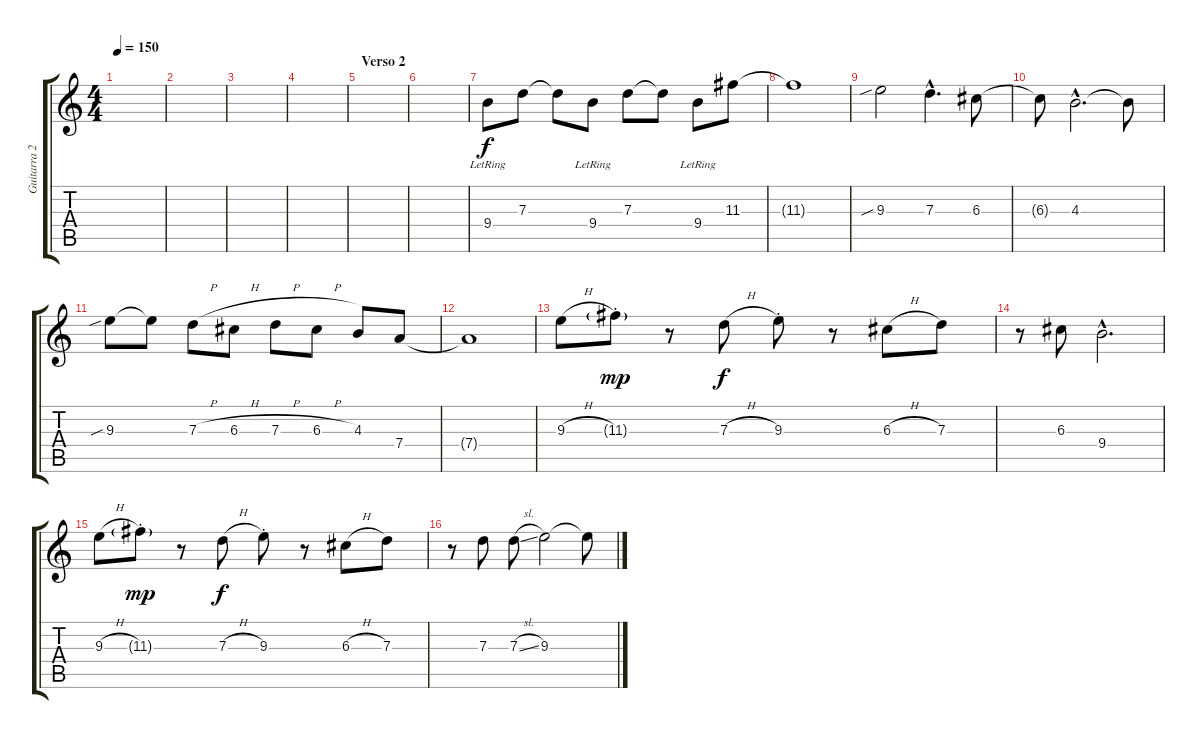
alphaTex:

\track ("Guitarra 2" "Guitarra 2") {instrument electricguitarjazz}
\staff {score tabs}
\tuning (E4 B3 G3 D3 A2 E2) {hide}
\ts (4 4)
\tempo 150
\clef g2
\ks c
|
|
|
|
\section ("" "Verso 2")
|
|
9.4{lr}.8 7.3.8 7.3{t}.8 9.4{lr}.8 7.3.8 7.3{t}.8 9.4{lr}.8 11.3.8 |
11.3{t}.1 |
9.3{sib}.2 7.3{hac}.4{d} 6.3.8 |
6.3{t}.8 4.3{hac}.2{d} 4.3{t}.8 |
9.3{sib}.8 9.3{t}.8 7.3{h}.8 6.3{h}.8 7.3{h}.8 6.3{h}.8 4.3.8 7.4.8 |
7.4{t}.1 |
9.3{h}.8 11.3{g st}.8{dy mp} r.8 7.3{h}.8{dy f} 9.3{st}.8 r.8 6.3{h}.8 7.3.8 |
r.8 6.3.8 9.4{hac}.2{d} |
9.3{h}.8 11.3{g st}.8{dy mp} r.8 7.3{h}.8{dy f} 9.3{st}.8 r.8 6.3{h}.8 7.3.8 |
r.8 7.3.8 7.3{sl}.8 9.3.2 9.3{t}.8
